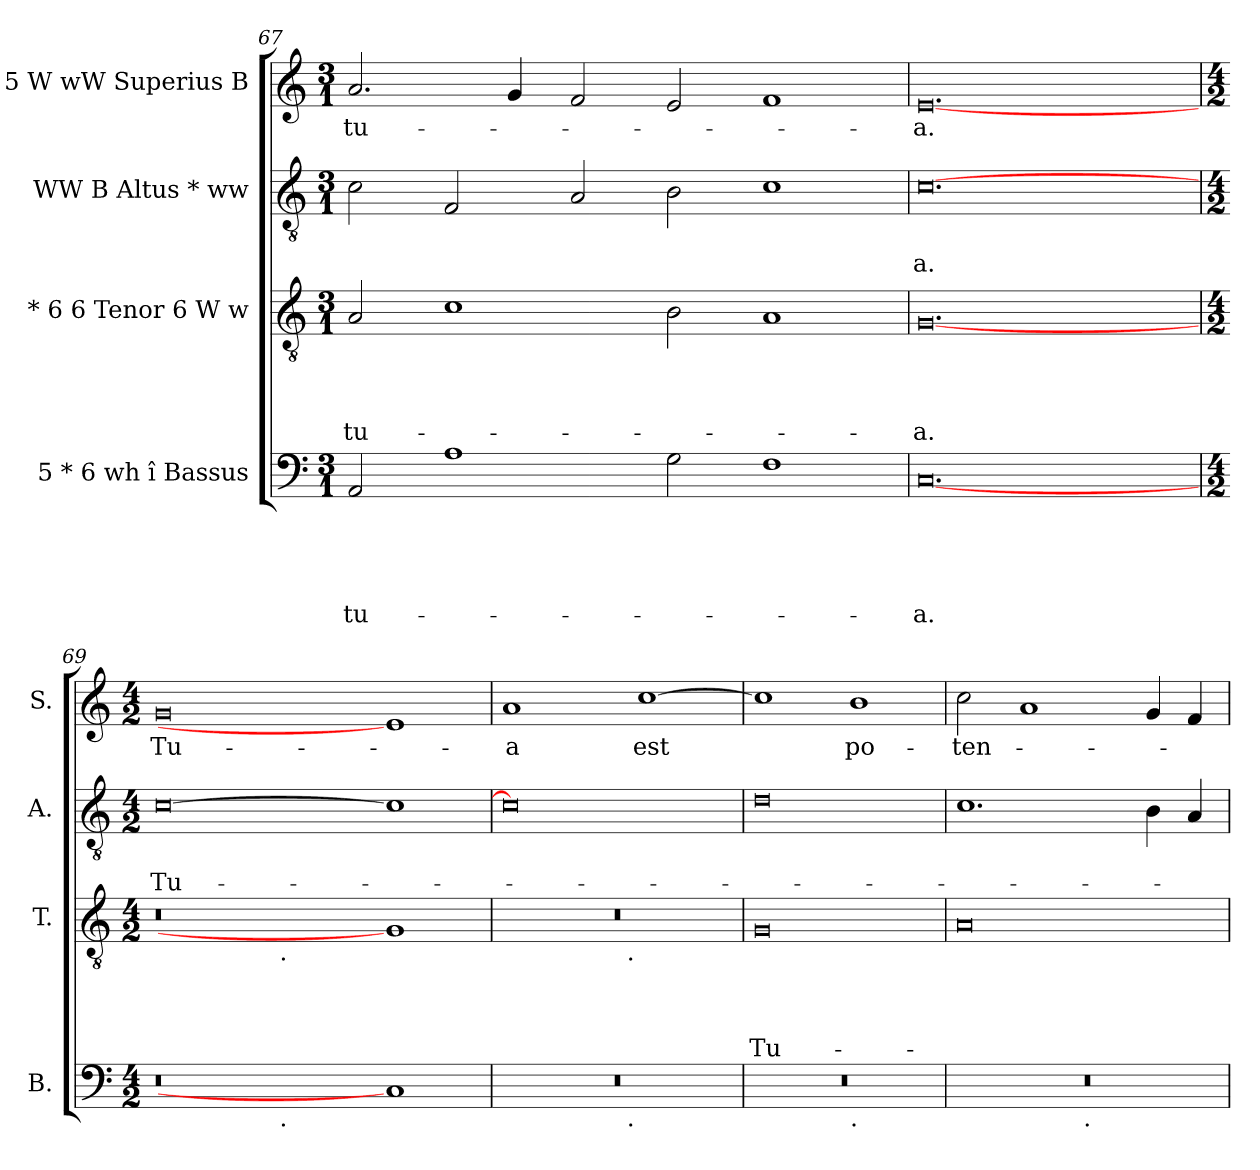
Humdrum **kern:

**kern	**text	**text	**text	**text	**text	**kern	**text	**text	**text	**text	**kern	**text	**text	**kern	**text
*part4	*part4	*part4	*part4	*part4	*part4	*part3	*part3	*part3	*part3	*part3	*part2	*part2	*part2	*part1	*part1
*staff4	*staff4	*staff4	*staff4	*staff4	*staff4	*staff3	*staff3	*staff3	*staff3	*staff3	*staff2	*staff2	*staff2	*staff1	*staff1
*I"5 * 6 wh î Bassus	*	*	*	*	*	*I"* 6 6 Tenor 6 W w	*	*	*	*	*I"WW B Altus * ww	*	*	*I"* 5 W wW Superius B	*
*I'B.	*	*	*	*	*	*I'T.	*	*	*	*	*I'A.	*	*	*I'S.	*
*clefF4	*	*	*	*	*	*clefGv2	*	*	*	*	*clefGv2	*	*	*clefG2	*
*k[]	*	*	*	*	*	*k[]	*	*	*	*	*k[]	*	*	*k[]	*
*C:	*	*	*	*	*	*C:	*	*	*	*	*C:	*	*	*C:	*
*M3/1	*	*	*	*	*	*M3/1	*	*	*	*	*M3/1	*	*	*M3/1	*
=67	=67	=67	=67	=67	=67	=67	=67	=67	=67	=67	=67	=67	=67	=67	=67
!	!	!	!	!	!LO:LY:b	!	!	!	!	!LO:LY:b	!	!	!	!	!LO:LY:b
2AA/	.	.	.	.	tu-	2A/	.	.	.	tu-	2c\	.	.	2.a/	tu-
1A	.	.	.	.	.	1c	.	.	.	.	2F/	.	.	.	.
.	.	.	.	.	.	.	.	.	.	.	.	.	.	4g/	.
.	.	.	.	.	.	.	.	.	.	.	2A/	.	.	2f/	.
2G\	.	.	.	.	.	2B\	.	.	.	.	2B\	.	.	2e/	.
1F	.	.	.	.	.	1A	.	.	.	.	1c	.	.	1f	.
=68	=68	=68	=68	=68	=68	=68	=68	=68	=68	=68	=68	=68	=68	=68	=68
!	!	!	!	!	!LO:LY:b	!	!	!	!	!LO:LY:b	!	!	!LO:LY:b	!	!LO:LY:b
[0.C	.	.	.	.	-a.	[0.G	.	.	.	-a.	[0.c	.	-a.	[0.e	-a.
!!LO:PB:g=z
=69	=69	=69	=69	=69	=69	=69	=69	=69	=69	=69	=69	=69	=69	=69	=69
*M4/2	*	*	*	*	*	*M4/2	*	*	*	*	*M4/2	*	*	*M4/2	*
!	!	!	!	!	!	!	!	!	!	!	!	!	!LO:LY:b	!	!LO:LY:b
*^	*	*	*	*	*	*^	*	*	*	*	*	*	*	*	*
0r	2ryy	.	.	.	.	.	0r	2ryy	.	.	.	.	[>0c	.	Tu-	0g	Tu-
.	4...ryy	.	.	.	.	.	.	4...ryy	.	.	.	.	.	.	.	.	.
!	!	!	!	!	!	!	!	!LO:TX:b:t=.	!	!	!	!	!	!	!	!	!
!	!LO:TX:b:t=.	!	!	!	!	!	!	!	!	!	!	!	!	!	!	!	!
.	1ryy	.	.	.	.	.	.	1ryy	.	.	.	.	.	.	.	.	.
.	1ryy	.	.	.	.	.	.	1ryy	.	.	.	.	.	.	.	.	.
1C]	.	.	.	.	.	.	1G]	.	.	.	.	.	1c]	.	.	1e]	.
.	32ryy	.	.	.	.	.	.	32ryy	.	.	.	.	.	.	.	.	.
=70	=70	=70	=70	=70	=70	=70	=70	=70	=70	=70	=70	=70	=70	=70	=70	=70	=70
!	!	!	!	!	!	!	!	!	!	!	!	!	!	!	!	!	!LO:LY:b:rj
0r	2ryy	.	.	.	.	.	0r	2ryy	.	.	.	.	0c]	.	.	1a	-a
.	4...ryy	.	.	.	.	.	.	4...ryy	.	.	.	.	.	.	.	.	.
!	!	!	!	!	!	!	!	!LO:TX:b:t=.	!	!	!	!	!	!	!	!	!
!	!LO:TX:b:t=.	!	!	!	!	!	!	!	!	!	!	!	!	!	!	!	!
.	1ryy	.	.	.	.	.	.	1ryy	.	.	.	.	.	.	.	.	.
!	!	!	!	!	!	!	!	!	!	!	!	!	!	!	!	!	!LO:LY:b
.	.	.	.	.	.	.	.	.	.	.	.	.	.	.	.	[>1cc	est
.	32ryy	.	.	.	.	.	.	32ryy	.	.	.	.	.	.	.	.	.
=71	=71	=71	=71	=71	=71	=71	=71	=71	=71	=71	=71	=71	=71	=71	=71	=71	=71
!	!	!	!	!	!	!	!	!	!	!	!	!LO:LY:b	!	!	!	!	!
*	*	*	*	*	*	*	*v	*v	*	*	*	*	*	*	*	*	*
0r	1ryy	.	.	.	.	.	0G	.	.	.	Tu-	0d	.	.	1cc]	.
!	!LO:TX:b:t=.	!	!	!	!	!	!	!	!	!	!	!	!	!	!	!
!	!	!	!	!	!	!	!	!	!	!	!	!	!	!	!	!LO:LY:b
.	1ryy	.	.	.	.	.	.	.	.	.	.	.	.	.	1b	po-
=72	=72	=72	=72	=72	=72	=72	=72	=72	=72	=72	=72	=72	=72	=72	=72	=72
!	!	!	!	!	!	!	!	!	!	!	!	!	!	!	!	!LO:LY:b
0r	1ryy	.	.	.	.	.	0A	.	.	.	.	1.c	.	.	2cc\	-ten-
.	.	.	.	.	.	.	.	.	.	.	.	.	.	.	1a	.
!	!LO:TX:b:t=.	!	!	!	!	!	!	!	!	!	!	!	!	!	!	!
.	1ryy	.	.	.	.	.	.	.	.	.	.	.	.	.	.	.
.	.	.	.	.	.	.	.	.	.	.	.	4B\	.	.	4g/	.
.	.	.	.	.	.	.	.	.	.	.	.	4A/	.	.	4f/	.
*v	*v	*	*	*	*	*	*	*	*	*	*	*	*	*	*	*
=	=	=	=	=	=	=	=	=	=	=	=	=	=	=	=
*-	*-	*-	*-	*-	*-	*-	*-	*-	*-	*-	*-	*-	*-	*-	*-
